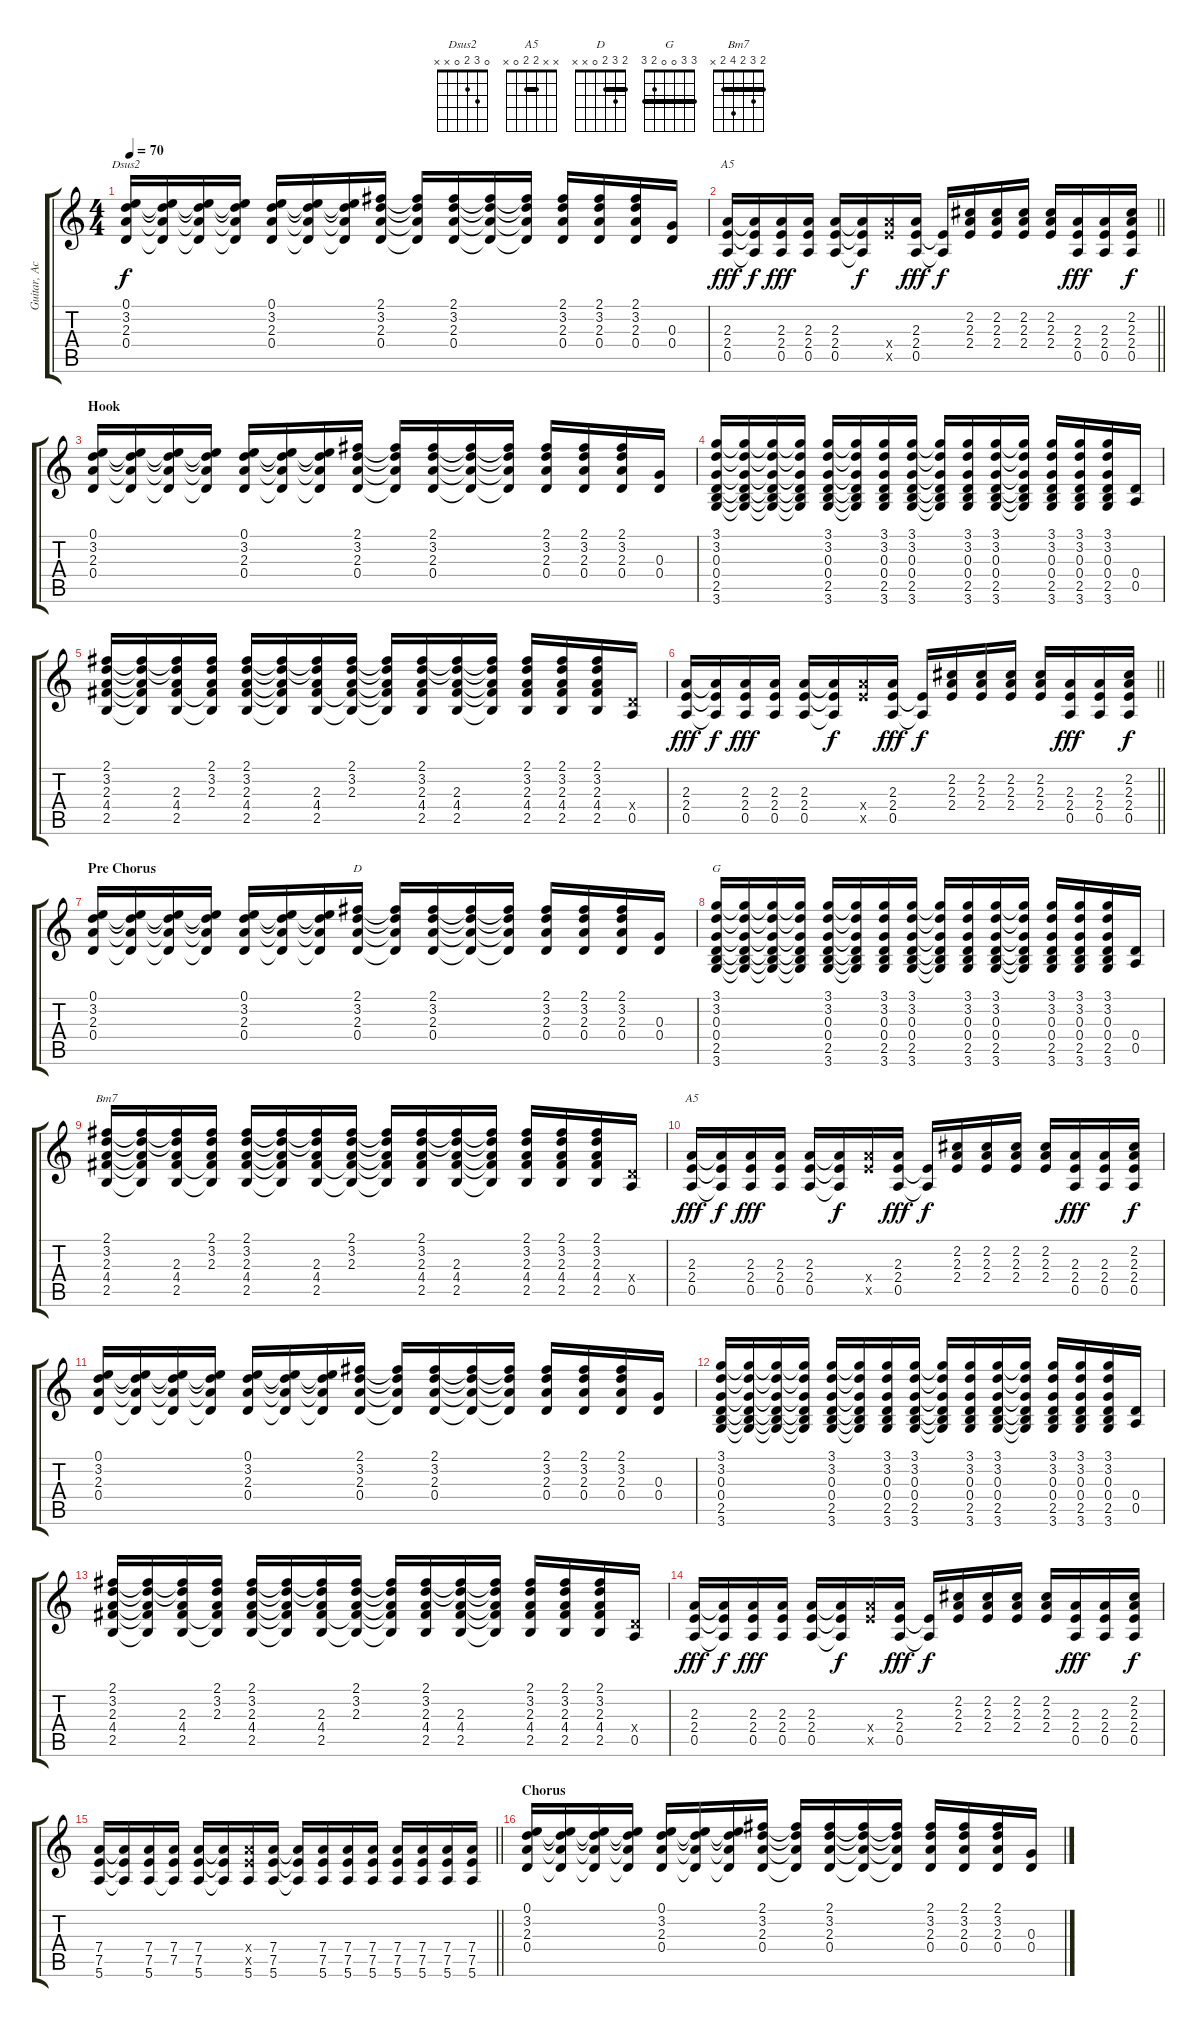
\track ("Guitar, Acoustic" "Guitar, Ac") {instrument acousticguitarsteel}
\staff {score tabs}
\tuning (E4 B3 G3 D3 A2 E2) {hide}
\chord ("Dsus2" 0 3 2 0 x x)
\chord ("A5" x x x 7 7 5) {firstfret 5 barre 7}
\chord ("D" 2 3 2 0 x x) {barre 2}
\chord ("G" 3 3 0 0 2 3) {barre 3}
\chord ("Bm7" 2 3 2 4 2 x) {barre 2}
\chord ("A5" x x 2 2 0 x) {barre 2}
\ts (4 4)
\tempo 70
\clef g2
\ks c
(0.1 3.2 2.3 0.4).16{ch "Dsus2" dy f} (0.1{t} 3.2{t} 2.3{t} 0.4{t}).16 (0.1{t} 3.2{t} 2.3{t} 0.4{t}).16 (0.1{t} 3.2{t} 2.3{t} 0.4{t}).16 (0.1 3.2 2.3 0.4).16 (0.1{t} 3.2{t} 2.3{t} 0.4{t}).16 (0.1{t} 3.2{t} 2.3{t} 0.4{t}).16 (2.1 3.2 2.3 0.4).16 (2.1{t} 3.2{t} 2.3{t} 0.4{t}).16 (2.1 3.2 2.3 0.4).16 (2.1{t} 3.2{t} 2.3{t} 0.4{t}).16 (2.1{t} 3.2{t} 2.3{t} 0.4{t}).16 (2.1 3.2 2.3 0.4).16 (2.1 3.2 2.3 0.4).16 (2.1 3.2 2.3 0.4).16 (0.3 0.4).16 |
\barLineRight lightlight
(2.3 2.4 0.5).16{ch "A5" dy fff} (2.3{t} 2.4{t} 0.5{t}).16{dy f} (2.3 2.4 0.5).16{dy fff} (2.3 2.4 0.5).16 (2.3 2.4 0.5).16 (2.3{t} 2.4{t} 0.5{t}).16{dy f} (7.4{x} 7.5{x}).16 (2.3 2.4 0.5).16{dy fff} (2.4{t} 0.5{t}).16{dy f} (2.2 2.3 2.4).16 (2.2 2.3 2.4).16 (2.2 2.3 2.4).16 (2.2 2.3 2.4).16 (2.3 2.4 0.5).16{dy fff} (2.3 2.4 0.5).16 (2.2 2.3 2.4 0.5).16{dy f} |
\section ("" "Hook")
(0.1 3.2 2.3 0.4).16 (0.1{t} 3.2{t} 2.3{t} 0.4{t}).16 (0.1{t} 3.2{t} 2.3{t} 0.4{t}).16 (0.1{t} 3.2{t} 2.3{t} 0.4{t}).16 (0.1 3.2 2.3 0.4).16 (0.1{t} 3.2{t} 2.3{t} 0.4{t}).16 (0.1{t} 3.2{t} 2.3{t} 0.4{t}).16 (2.1 3.2 2.3 0.4).16 (2.1{t} 3.2{t} 2.3{t} 0.4{t}).16 (2.1 3.2 2.3 0.4).16 (2.1{t} 3.2{t} 2.3{t} 0.4{t}).16 (2.1{t} 3.2{t} 2.3{t} 0.4{t}).16 (2.1 3.2 2.3 0.4).16 (2.1 3.2 2.3 0.4).16 (2.1 3.2 2.3 0.4).16 (0.3 0.4).16 |
(3.1 3.2 0.3 0.4 2.5 3.6).16 (3.1{t} 3.2{t} 0.3{t} 0.4{t} 2.5{t} 3.6{t}).16 (3.1{t} 3.2{t} 0.3{t} 0.4{t} 2.5{t} 3.6{t}).16 (3.1{t} 3.2{t} 0.3{t} 0.4{t} 2.5{t} 3.6{t}).16 (3.1 3.2 0.3 0.4 2.5 3.6).16 (3.1{t} 3.2{t} 0.3{t} 0.4{t} 2.5{t} 3.6{t}).16 (3.1 3.2 0.3 0.4 2.5 3.6).16 (3.1 3.2 0.3 0.4 2.5 3.6).16 (3.1{t} 3.2{t} 0.3{t} 0.4{t} 2.5{t} 3.6{t}).16 (3.1 3.2 0.3 0.4 2.5 3.6).16 (3.1 3.2 0.3 0.4 2.5 3.6).16 (3.1{t} 3.2{t} 0.3{t} 0.4{t} 2.5{t} 3.6{t}).16 (3.1 3.2 0.3 0.4 2.5 3.6).16 (3.1 3.2 0.3 0.4 2.5 3.6).16 (3.1 3.2 0.3 0.4 2.5 3.6).16 (0.4 0.5).16 |
(2.1 3.2 2.3 4.4 2.5).16 (2.1{t} 3.2{t} 2.3{t} 4.4{t} 2.5{t}).16 (2.1{t} 3.2{t} 2.3 4.4 2.5).16 (2.1 3.2 2.3 4.4{t} 2.5{t}).16 (2.1 3.2 2.3 4.4 2.5).16 (2.1{t} 3.2{t} 2.3{t} 4.4{t} 2.5{t}).16 (2.1{t} 3.2{t} 2.3 4.4 2.5).16 (2.1 3.2 2.3 4.4{t} 2.5{t}).16 (2.1{t} 3.2{t} 2.3{t} 4.4{t} 2.5{t}).16 (2.1 3.2 2.3 4.4 2.5).16 (2.1{t} 3.2{t} 2.3 4.4 2.5).16 (2.1{t} 3.2{t} 2.3{t} 4.4{t} 2.5{t}).16 (2.1 3.2 2.3 4.4 2.5).16 (2.1 3.2 2.3 4.4 2.5).16 (2.1 3.2 2.3 4.4 2.5).16 (0.4{x} 0.5).16 |
\barLineRight lightlight
(2.3 2.4 0.5).16{dy fff} (2.3{t} 2.4{t} 0.5{t}).16{dy f} (2.3 2.4 0.5).16{dy fff} (2.3 2.4 0.5).16 (2.3 2.4 0.5).16 (2.3{t} 2.4{t} 0.5{t}).16{dy f} (7.4{x} 7.5{x}).16 (2.3 2.4 0.5).16{dy fff} (2.4{t} 0.5{t}).16{dy f} (2.2 2.3 2.4).16 (2.2 2.3 2.4).16 (2.2 2.3 2.4).16 (2.2 2.3 2.4).16 (2.3 2.4 0.5).16{dy fff} (2.3 2.4 0.5).16 (2.2 2.3 2.4 0.5).16{dy f} |
\section ("" "Pre Chorus")
(0.1 3.2 2.3 0.4).16 (0.1{t} 3.2{t} 2.3{t} 0.4{t}).16 (0.1{t} 3.2{t} 2.3{t} 0.4{t}).16 (0.1{t} 3.2{t} 2.3{t} 0.4{t}).16 (0.1 3.2 2.3 0.4).16 (0.1{t} 3.2{t} 2.3{t} 0.4{t}).16 (0.1{t} 3.2{t} 2.3{t} 0.4{t}).16 (2.1 3.2 2.3 0.4).16{ch "D"} (2.1{t} 3.2{t} 2.3{t} 0.4{t}).16 (2.1 3.2 2.3 0.4).16 (2.1{t} 3.2{t} 2.3{t} 0.4{t}).16 (2.1{t} 3.2{t} 2.3{t} 0.4{t}).16 (2.1 3.2 2.3 0.4).16 (2.1 3.2 2.3 0.4).16 (2.1 3.2 2.3 0.4).16 (0.3 0.4).16 |
(3.1 3.2 0.3 0.4 2.5 3.6).16{ch "G"} (3.1{t} 3.2{t} 0.3{t} 0.4{t} 2.5{t} 3.6{t}).16 (3.1{t} 3.2{t} 0.3{t} 0.4{t} 2.5{t} 3.6{t}).16 (3.1{t} 3.2{t} 0.3{t} 0.4{t} 2.5{t} 3.6{t}).16 (3.1 3.2 0.3 0.4 2.5 3.6).16 (3.1{t} 3.2{t} 0.3{t} 0.4{t} 2.5{t} 3.6{t}).16 (3.1 3.2 0.3 0.4 2.5 3.6).16 (3.1 3.2 0.3 0.4 2.5 3.6).16 (3.1{t} 3.2{t} 0.3{t} 0.4{t} 2.5{t} 3.6{t}).16 (3.1 3.2 0.3 0.4 2.5 3.6).16 (3.1 3.2 0.3 0.4 2.5 3.6).16 (3.1{t} 3.2{t} 0.3{t} 0.4{t} 2.5{t} 3.6{t}).16 (3.1 3.2 0.3 0.4 2.5 3.6).16 (3.1 3.2 0.3 0.4 2.5 3.6).16 (3.1 3.2 0.3 0.4 2.5 3.6).16 (0.4 0.5).16 |
(2.1 3.2 2.3 4.4 2.5).16{ch "Bm7"} (2.1{t} 3.2{t} 2.3{t} 4.4{t} 2.5{t}).16 (2.1{t} 3.2{t} 2.3 4.4 2.5).16 (2.1 3.2 2.3 4.4{t} 2.5{t}).16 (2.1 3.2 2.3 4.4 2.5).16 (2.1{t} 3.2{t} 2.3{t} 4.4{t} 2.5{t}).16 (2.1{t} 3.2{t} 2.3 4.4 2.5).16 (2.1 3.2 2.3 4.4{t} 2.5{t}).16 (2.1{t} 3.2{t} 2.3{t} 4.4{t} 2.5{t}).16 (2.1 3.2 2.3 4.4 2.5).16 (2.1{t} 3.2{t} 2.3 4.4 2.5).16 (2.1{t} 3.2{t} 2.3{t} 4.4{t} 2.5{t}).16 (2.1 3.2 2.3 4.4 2.5).16 (2.1 3.2 2.3 4.4 2.5).16 (2.1 3.2 2.3 4.4 2.5).16 (0.4{x} 0.5).16 |
(2.3 2.4 0.5).16{ch "A5" dy fff} (2.3{t} 2.4{t} 0.5{t}).16{dy f} (2.3 2.4 0.5).16{dy fff} (2.3 2.4 0.5).16 (2.3 2.4 0.5).16 (2.3{t} 2.4{t} 0.5{t}).16{dy f} (7.4{x} 7.5{x}).16 (2.3 2.4 0.5).16{dy fff} (2.4{t} 0.5{t}).16{dy f} (2.2 2.3 2.4).16 (2.2 2.3 2.4).16 (2.2 2.3 2.4).16 (2.2 2.3 2.4).16 (2.3 2.4 0.5).16{dy fff} (2.3 2.4 0.5).16 (2.2 2.3 2.4 0.5).16{dy f} |
(0.1 3.2 2.3 0.4).16 (0.1{t} 3.2{t} 2.3{t} 0.4{t}).16 (0.1{t} 3.2{t} 2.3{t} 0.4{t}).16 (0.1{t} 3.2{t} 2.3{t} 0.4{t}).16 (0.1 3.2 2.3 0.4).16 (0.1{t} 3.2{t} 2.3{t} 0.4{t}).16 (0.1{t} 3.2{t} 2.3{t} 0.4{t}).16 (2.1 3.2 2.3 0.4).16 (2.1{t} 3.2{t} 2.3{t} 0.4{t}).16 (2.1 3.2 2.3 0.4).16 (2.1{t} 3.2{t} 2.3{t} 0.4{t}).16 (2.1{t} 3.2{t} 2.3{t} 0.4{t}).16 (2.1 3.2 2.3 0.4).16 (2.1 3.2 2.3 0.4).16 (2.1 3.2 2.3 0.4).16 (0.3 0.4).16 |
(3.1 3.2 0.3 0.4 2.5 3.6).16 (3.1{t} 3.2{t} 0.3{t} 0.4{t} 2.5{t} 3.6{t}).16 (3.1{t} 3.2{t} 0.3{t} 0.4{t} 2.5{t} 3.6{t}).16 (3.1{t} 3.2{t} 0.3{t} 0.4{t} 2.5{t} 3.6{t}).16 (3.1 3.2 0.3 0.4 2.5 3.6).16 (3.1{t} 3.2{t} 0.3{t} 0.4{t} 2.5{t} 3.6{t}).16 (3.1 3.2 0.3 0.4 2.5 3.6).16 (3.1 3.2 0.3 0.4 2.5 3.6).16 (3.1{t} 3.2{t} 0.3{t} 0.4{t} 2.5{t} 3.6{t}).16 (3.1 3.2 0.3 0.4 2.5 3.6).16 (3.1 3.2 0.3 0.4 2.5 3.6).16 (3.1{t} 3.2{t} 0.3{t} 0.4{t} 2.5{t} 3.6{t}).16 (3.1 3.2 0.3 0.4 2.5 3.6).16 (3.1 3.2 0.3 0.4 2.5 3.6).16 (3.1 3.2 0.3 0.4 2.5 3.6).16 (0.4 0.5).16 |
(2.1 3.2 2.3 4.4 2.5).16 (2.1{t} 3.2{t} 2.3{t} 4.4{t} 2.5{t}).16 (2.1{t} 3.2{t} 2.3 4.4 2.5).16 (2.1 3.2 2.3 4.4{t} 2.5{t}).16 (2.1 3.2 2.3 4.4 2.5).16 (2.1{t} 3.2{t} 2.3{t} 4.4{t} 2.5{t}).16 (2.1{t} 3.2{t} 2.3 4.4 2.5).16 (2.1 3.2 2.3 4.4{t} 2.5{t}).16 (2.1{t} 3.2{t} 2.3{t} 4.4{t} 2.5{t}).16 (2.1 3.2 2.3 4.4 2.5).16 (2.1{t} 3.2{t} 2.3 4.4 2.5).16 (2.1{t} 3.2{t} 2.3{t} 4.4{t} 2.5{t}).16 (2.1 3.2 2.3 4.4 2.5).16 (2.1 3.2 2.3 4.4 2.5).16 (2.1 3.2 2.3 4.4 2.5).16 (0.4{x} 0.5).16 |
(2.3 2.4 0.5).16{dy fff} (2.3{t} 2.4{t} 0.5{t}).16{dy f} (2.3 2.4 0.5).16{dy fff} (2.3 2.4 0.5).16 (2.3 2.4 0.5).16 (2.3{t} 2.4{t} 0.5{t}).16{dy f} (7.4{x} 7.5{x}).16 (2.3 2.4 0.5).16{dy fff} (2.4{t} 0.5{t}).16{dy f} (2.2 2.3 2.4).16 (2.2 2.3 2.4).16 (2.2 2.3 2.4).16 (2.2 2.3 2.4).16 (2.3 2.4 0.5).16{dy fff} (2.3 2.4 0.5).16 (2.2 2.3 2.4 0.5).16{dy f} |
\barLineRight lightlight
(7.4 7.5 5.6).16 (7.4{t} 7.5{t} 5.6{t}).16 (7.4 7.5 5.6).16 (7.4 7.5 5.6{t}).16 (7.4 7.5 5.6).16 (7.4{t} 7.5{t} 5.6{t}).16 (7.4{x} 7.5{x} 5.6).16 (7.4 7.5 5.6).16 (7.4{t} 7.5{t} 5.6{t}).16 (7.4 7.5 5.6).16 (7.4 7.5 5.6).16 (7.4 7.5 5.6).16 (7.4 7.5 5.6).16 (7.4 7.5 5.6).16 (7.4 7.5 5.6).16 (7.4 7.5 5.6).16 |
\section ("" "Chorus")
(0.1 3.2 2.3 0.4).16 (0.1{t} 3.2{t} 2.3{t} 0.4{t}).16 (0.1{t} 3.2{t} 2.3{t} 0.4{t}).16 (0.1{t} 3.2{t} 2.3{t} 0.4{t}).16 (0.1 3.2 2.3 0.4).16 (0.1{t} 3.2{t} 2.3{t} 0.4{t}).16 (0.1{t} 3.2{t} 2.3{t} 0.4{t}).16 (2.1 3.2 2.3 0.4).16 (2.1{t} 3.2{t} 2.3{t} 0.4{t}).16 (2.1 3.2 2.3 0.4).16 (2.1{t} 3.2{t} 2.3{t} 0.4{t}).16 (2.1{t} 3.2{t} 2.3{t} 0.4{t}).16 (2.1 3.2 2.3 0.4).16 (2.1 3.2 2.3 0.4).16 (2.1 3.2 2.3 0.4).16 (0.3 0.4).16
